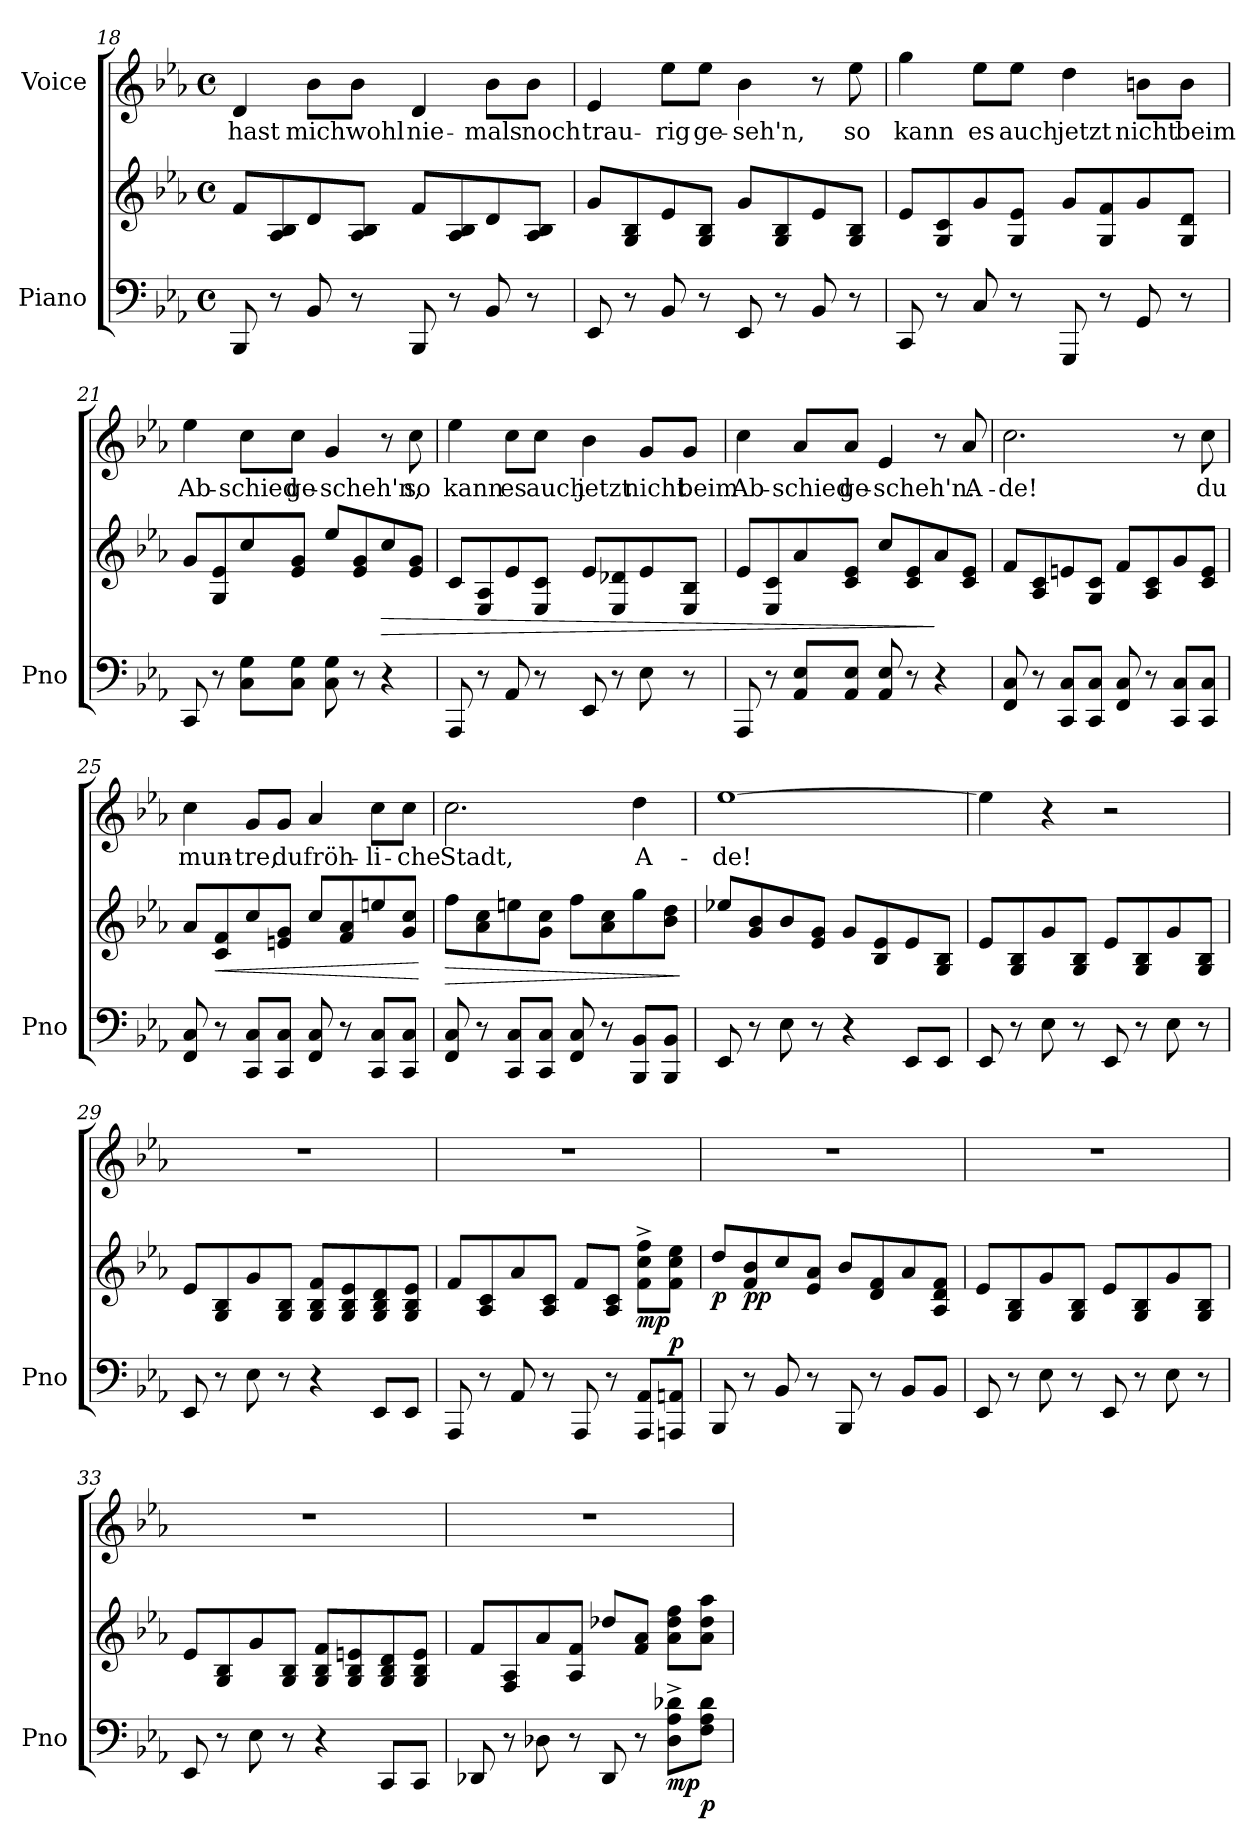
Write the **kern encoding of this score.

**kern	**kern	**dynam	**kern	**text
*part2	*part2	*part2	*part1	*part1
*staff3	*staff2	*staff2/3	*staff1	*staff1
*I"Piano	*	*	*I"Voice	*
*I'Pno	*	*	*	*
*clefF4	*clefG2	*	*clefG2	*
*k[b-e-a-]	*k[b-e-a-]	*	*k[b-e-a-]	*
*M4/4	*M4/4	*	*M4/4	*
*met(c)	*met(c)	*	*met(c)	*
=18	=18	=18	=18	=18
!	!	!	!	!LO:LY:b
8BBB-/	8f/L	.	4d/	hast
8r	8A-/ 8B-/	.	.	.
!	!	!	!	!LO:LY:b
8BB-/	8d/	.	8b-\L	mich
!	!	!	!	!LO:LY:b
8r	8A-/ 8B-/J	.	8b-\J	wohl
!	!	!	!	!LO:LY:b
8BBB-/	8f/L	.	4d/	nie-
8r	8A-/ 8B-/	.	.	.
!	!	!	!	!LO:LY:b
8BB-/	8d/	.	8b-\L	-mals
!	!	!	!	!LO:LY:b
8r	8A-/ 8B-/J	.	8b-\J	noch
=19	=19	=19	=19	=19
!	!	!	!	!LO:LY:b
8EE-/	8g/L	.	4e-/	trau-
8r	8G/ 8B-/	.	.	.
!	!	!	!	!LO:LY:b
8BB-/	8e-/	.	8ee-\L	-rig
!	!	!	!	!LO:LY:b
8r	8G/ 8B-/J	.	8ee-\J	ge-
!	!	!	!	!LO:LY:b
8EE-/	8g/L	.	4b-\	-seh'n,
8r	8G/ 8B-/	.	.	.
8BB-/	8e-/	.	8r	.
!	!	!	!	!LO:LY:b
8r	8G/ 8B-/J	.	8ee-\	so
!!LO:PB:g=z
=20	=20	=20	=20	=20
!	!	!	!	!LO:LY:b
8CC/	8e-/L	.	4gg\	kann
8r	8G/ 8c/	.	.	.
!	!	!	!	!LO:LY:b
8C/	8g/	.	8ee-\L	es
!	!	!	!	!LO:LY:b
8r	8G/ 8e-/J	.	8ee-\J	auch
!	!	!	!	!LO:LY:b
8GGG/	8g/L	.	4dd\	jetzt
8r	8G/ 8f/	.	.	.
!	!	!	!	!LO:LY:b
8GG/	8g/	.	8bn\L	nicht
!	!	!	!	!LO:LY:b
8r	8G/ 8d/J	.	8b\J	beim
=21	=21	=21	=21	=21
!	!	!	!	!LO:LY:b
8CC/	8g/L	.	4ee-\	Ab-
8r	8G/ 8e-/	.	.	.
!	!	!	!	!LO:LY:b
8C\ 8G\L	8cc/	.	8cc\L	-schied
!	!	!	!	!LO:LY:b
8C\ 8G\J	8e-/ 8g/J	.	8cc\J	ge-
!	!	!	!	!LO:LY:b
8C\ 8G\	8ee-/L	.	4g/	-scheh'n,
8r	8e-/ 8g/	.	.	.
!	!	!LO:HP:b	!	!
4r	8cc/	>	8r	.
!	!	!	!	!LO:LY:b
.	8e-/ 8g/J	.	8cc\	so
=22	=22	=22	=22	=22
!	!	!	!	!LO:LY:b
8AAA-/	8c/L	.	4ee-\	kann
8r	8E-/ 8A-/	.	.	.
!	!	!	!	!LO:LY:b
8AA-/	8e-/	.	8cc\L	es
!	!	!	!	!LO:LY:b
8r	8E-/ 8c/J	.	8cc\J	auch
!	!	!	!	!LO:LY:b
8EE-/	8e-/L	.	4b-\	jetzt
8r	8E-/ 8d-X/	.	.	.
!	!	!	!	!LO:LY:b
8E-\	8e-/	.	8g/L	nicht
!	!	!	!	!LO:LY:b
8r	8E-/ 8B-/J	.	8g/J	beim
=23	=23	=23	=23	=23
!	!	!	!	!LO:LY:b
8AAA-/	8e-/L	.	4cc\	Ab-
8r	8E-/ 8c/	.	.	.
!	!	!	!	!LO:LY:b
8AA-/ 8E-/L	8a-/	.	8a-/L	-schied
!	!	!	!	!LO:LY:b
8AA-/ 8E-/J	8c/ 8e-/J	.	8a-/J	ge-
!	!	!	!	!LO:LY:b
8AA-/ 8E-/	8cc/L	.	4e-/	-scheh'n.
8r	8c/ 8e-/	.	.	.
4r	8a-/	]	8r	.
!	!	!	!	!LO:LY:b
.	8c/ 8e-/J	.	8a-/	A-
!!LO:LB:g=z
=24	=24	=24	=24	=24
!	!	!	!	!LO:LY:b
8FF/ 8C/	8f/L	.	2.cc\	-de!
8r	8A-/ 8c/	.	.	.
8CC/ 8C/L	8en/	.	.	.
8CC/ 8C/J	8G/ 8c/J	.	.	.
8FF/ 8C/	8f/L	.	.	.
8r	8A-/ 8c/	.	.	.
8CC/ 8C/L	8g/	.	8r	.
!	!	!	!	!LO:LY:b
8CC/ 8C/J	8c/ 8e/J	.	8cc\	du
=25	=25	=25	=25	=25
!	!	!	!	!LO:LY:b
8FF/ 8C/	8a-/L	.	4cc\	mun-
!	!	!LO:HP:b	!	!
8r	8c/ 8f/	<	.	.
!	!	!	!	!LO:LY:b
8CC/ 8C/L	8cc/	.	8g/L	-tre,
!	!	!	!	!LO:LY:b
8CC/ 8C/J	8en/ 8g/J	.	8g/J	du
!	!	!	!	!LO:LY:b
8FF/ 8C/	8cc/L	.	4a-/	fröh-
8r	8f/ 8a-/	.	.	.
!	!	!	!	!LO:LY:b
8CC/ 8C/L	8een/	.	8cc\L	-li-
!	!	!	!	!LO:LY:b
8CC/ 8C/J	8g/ 8cc/J	.	8cc\J	-che
.	.	[	.	.
=26	=26	=26	=26	=26
!	!	!LO:HP:b	!	!LO:LY:b
8FF/ 8C/	8ff\L	>	2.cc\	Stadt,
8r	8a-\ 8cc\	.	.	.
8CC/ 8C/L	8een\	.	.	.
8CC/ 8C/J	8g\ 8cc\J	.	.	.
8FF/ 8C/	8ff\L	.	.	.
8r	8a-\ 8cc\	.	.	.
!	!	!	!	!LO:LY:b
8BBB-/ 8BB-/L	8gg\	.	4dd\	A-
8BBB-/ 8BB-/J	8b-\ 8dd\J	.	.	.
.	.	]	.	.
=27	=27	=27	=27	=27
!	!	!	!	!LO:LY:b
8EE-/	8ee-X/L	.	[1ee-	-de!
8r	8g/ 8b-/	.	.	.
8E-\	8b-/	.	.	.
8r	8e-/ 8g/J	.	.	.
4r	8g/L	.	.	.
.	8B-/ 8e-/	.	.	.
8EE-/L	8e-/	.	.	.
8EE-/J	8G/ 8B-/J	.	.	.
=28	=28	=28	=28	=28
8EE-/	8e-/L	.	4ee-\]	.
8r	8G/ 8B-/	.	.	.
8E-\	8g/	.	4r	.
8r	8G/ 8B-/J	.	.	.
8EE-/	8e-/L	.	2r	.
8r	8G/ 8B-/	.	.	.
8E-\	8g/	.	.	.
8r	8G/ 8B-/J	.	.	.
!!LO:LB:g=z
=29	=29	=29	=29	=29
8EE-/	8e-/L	.	1r	.
8r	8G/ 8B-/	.	.	.
8E-\	8g/	.	.	.
8r	8G/ 8B-/J	.	.	.
4r	8G/ 8B-/ 8f/L	.	.	.
.	8G/ 8B-/ 8e-/	.	.	.
8EE-/L	8G/ 8B-/ 8d/	.	.	.
8EE-/J	8G/ 8B-/ 8e-/J	.	.	.
=30	=30	=30	=30	=30
8AAA-/	8f/L	.	1r	.
8r	8A-/ 8c/	.	.	.
8AA-/	8a-/	.	.	.
8r	8A-/ 8c/J	.	.	.
8AAA-/	8f/L	.	.	.
8r	8A-/ 8c/J	.	.	.
!	!	!LO:DY:b	!	!
8AAA-/ 8AA-/L	8f\^ 8cc\^ 8ff\^L	mp	.	.
!	!	!LO:DY:b	!	!
8AAAn/ 8AAn/J	8f\ 8cc\ 8ee-\J	p	.	.
=31	=31	=31	=31	=31
!	!	!LO:DY:b	!	!
8BBB-/	8dd/L	p	1r	.
!	!	!LO:DY:b	!	!
8r	8f/ 8b-/	pp	.	.
8BB-/	8cc/	.	.	.
8r	8e-/ 8a-/J	.	.	.
8BBB-/	8b-/L	.	.	.
8r	8d/ 8f/	.	.	.
8BB-/L	8a-/	.	.	.
8BB-/J	8A-/ 8d/ 8f/J	.	.	.
=32	=32	=32	=32	=32
8EE-/	8e-/L	.	1r	.
8r	8G/ 8B-/	.	.	.
8E-\	8g/	.	.	.
8r	8G/ 8B-/J	.	.	.
8EE-/	8e-/L	.	.	.
8r	8G/ 8B-/	.	.	.
8E-\	8g/	.	.	.
8r	8G/ 8B-/J	.	.	.
=33	=33	=33	=33	=33
8EE-/	8e-/L	.	1r	.
8r	8G/ 8B-/	.	.	.
8E-\	8g/	.	.	.
8r	8G/ 8B-/J	.	.	.
4r	8G/ 8B-/ 8f/L	.	.	.
.	8G/ 8B-/ 8en/	.	.	.
8CC/L	8G/ 8B-/ 8d/	.	.	.
8CC/J	8G/ 8B-/ 8e/J	.	.	.
!!LO:LB:g=z
=34	=34	=34	=34	=34
8DD-X/	8f/L	.	1r	.
8r	8F/ 8A-/	.	.	.
8D-X\	8a-/	.	.	.
8r	8A-/ 8f/J	.	.	.
8DD-/	8dd-X/L	.	.	.
8r	8f/ 8a-/J	.	.	.
!	!	!LO:DY:b=2	!	!
8D-\^ 8A-\^ 8d-X\^L	8a-\ 8dd-\ 8ff\L	mp	.	.
!	!	!LO:DY:b=2	!	!
8F\ 8A-\ 8d-\J	8a-\ 8dd-\ 8aa-\J	p	.	.
=	=	=	=	=
*-	*-	*-	*-	*-
